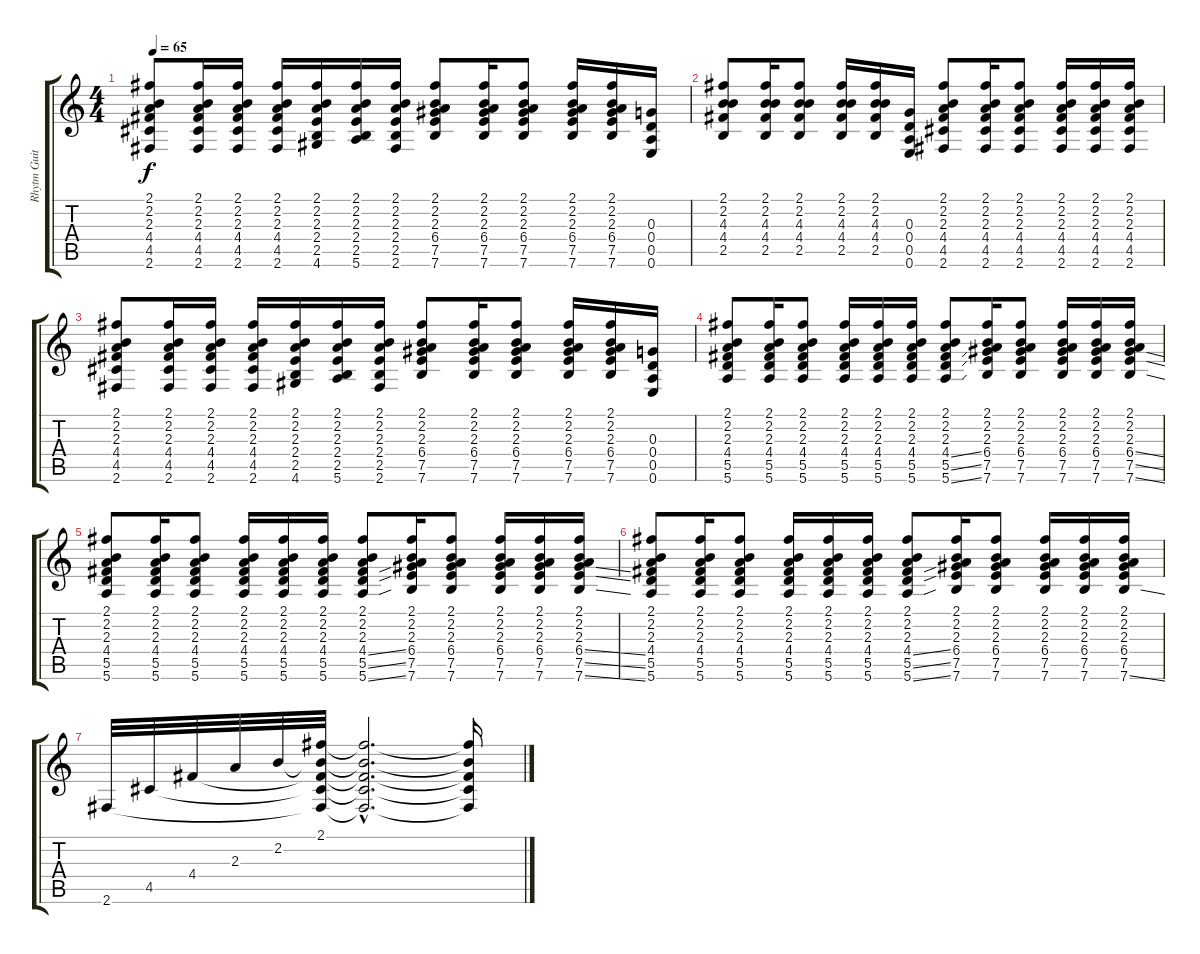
\track ("Rhytm Guitar" "Rhytm Guit") {instrument electricguitarclean}
\staff {score tabs}
\tuning (E4 A3 G3 D3 A2 E2) {hide}
\ts (4 4)
\tempo 65
\clef g2
\ks c
(2.1 2.2 2.3 4.4 4.5 2.6).8{dy f} (2.1 2.2 2.3 4.4 4.5 2.6).16 (2.1 2.2 2.3 4.4 4.5 2.6).16 (2.1 2.2 2.3 4.4 4.5 2.6).16 (2.1 2.2 2.3 2.4 2.5 4.6).16 (2.1 2.2 2.3 2.4 2.5 5.6).16 (2.1 2.2 2.3 2.4 2.5 2.6).16 (2.1 2.2 2.3 6.4 7.5 7.6).8 (2.1 2.2 2.3 6.4 7.5 7.6).16 (2.1 2.2 2.3 6.4 7.5 7.6).8 (2.1 2.2 2.3 6.4 7.5 7.6).16 (2.1 2.2 2.3 6.4 7.5 7.6).16 (0.3 0.4 0.5 0.6).16 |
(2.1 2.2 4.3 4.4 2.5).8 (2.1 2.2 4.3 4.4 2.5).16 (2.1 2.2 4.3 4.4 2.5).8 (2.1 2.2 4.3 4.4 2.5).16 (2.1 2.2 4.3 4.4 2.5).16 (0.3 0.4 0.5 0.6).16 (2.1 2.2 2.3 4.4 4.5 2.6).8 (2.1 2.2 2.3 4.4 4.5 2.6).16 (2.1 2.2 2.3 4.4 4.5 2.6).8 (2.1 2.2 2.3 4.4 4.5 2.6).16 (2.1 2.2 2.3 4.4 4.5 2.6).16 (2.1 2.2 2.3 4.4 4.5 2.6).16 |
(2.1 2.2 2.3 4.4 4.5 2.6).8 (2.1 2.2 2.3 4.4 4.5 2.6).16 (2.1 2.2 2.3 4.4 4.5 2.6).16 (2.1 2.2 2.3 4.4 4.5 2.6).16 (2.1 2.2 2.3 2.4 2.5 4.6).16 (2.1 2.2 2.3 2.4 2.5 5.6).16 (2.1 2.2 2.3 2.4 2.5 2.6).16 (2.1 2.2 2.3 6.4 7.5 7.6).8 (2.1 2.2 2.3 6.4 7.5 7.6).16 (2.1 2.2 2.3 6.4 7.5 7.6).8 (2.1 2.2 2.3 6.4 7.5 7.6).16 (2.1 2.2 2.3 6.4 7.5 7.6).16 (0.3 0.4 0.5 0.6).16 |
(2.1 2.2 2.3 4.4 5.5 5.6).8 (2.1 2.2 2.3 4.4 5.5 5.6).16 (2.1 2.2 2.3 4.4 5.5 5.6).8 (2.1 2.2 2.3 4.4 5.5 5.6).16 (2.1 2.2 2.3 4.4 5.5 5.6).16 (2.1 2.2 2.3 4.4 5.5 5.6).16 (2.1 2.2 2.3 4.4{ss} 5.5{ss} 5.6{ss}).8 (2.1 2.2 2.3 6.4 7.5 7.6).16 (2.1 2.2 2.3 6.4 7.5 7.6).8 (2.1 2.2 2.3 6.4 7.5 7.6).16 (2.1 2.2 2.3 6.4 7.5 7.6).16 (2.1 2.2 2.3 6.4{ss} 7.5{ss} 7.6{ss}).16 |
(2.1 2.2 2.3 4.4 5.5 5.6).8 (2.1 2.2 2.3 4.4 5.5 5.6).16 (2.1 2.2 2.3 4.4 5.5 5.6).8 (2.1 2.2 2.3 4.4 5.5 5.6).16 (2.1 2.2 2.3 4.4 5.5 5.6).16 (2.1 2.2 2.3 4.4 5.5 5.6).16 (2.1 2.2 2.3 4.4{ss} 5.5{ss} 5.6{ss}).8 (2.1 2.2 2.3 6.4 7.5 7.6).16 (2.1 2.2 2.3 6.4 7.5 7.6).8 (2.1 2.2 2.3 6.4 7.5 7.6).16 (2.1 2.2 2.3 6.4 7.5 7.6).16 (2.1 2.2 2.3 6.4{ss} 7.5{ss} 7.6{ss}).16 |
(2.1 2.2 2.3 4.4 5.5 5.6).8 (2.1 2.2 2.3 4.4 5.5 5.6).16 (2.1 2.2 2.3 4.4 5.5 5.6).8 (2.1 2.2 2.3 4.4 5.5 5.6).16 (2.1 2.2 2.3 4.4 5.5 5.6).16 (2.1 2.2 2.3 4.4 5.5 5.6).16 (2.1 2.2 2.3 4.4{ss} 5.5{ss} 5.6{ss}).8 (2.1 2.2 2.3 6.4 7.5 7.6).16 (2.1 2.2 2.3 6.4 7.5 7.6).8 (2.1 2.2 2.3 6.4 7.5 7.6).16 (2.1 2.2 2.3 6.4 7.5 7.6).16 (2.1 2.2 2.3 6.4 7.5 7.6{ss}).16 |
2.6.32 4.5.32 4.4.32 2.3.32 2.2.32 (2.1 2.2{t} 4.4{t} 4.5{t} 2.6{t}).32 (2.1{hac t} 2.2{hac t} 4.4{hac t} 4.5{hac t} 2.6{hac t}).2{d} (2.1{t} 2.2{t} 4.4{t} 4.5{t} 2.6{t}).16
